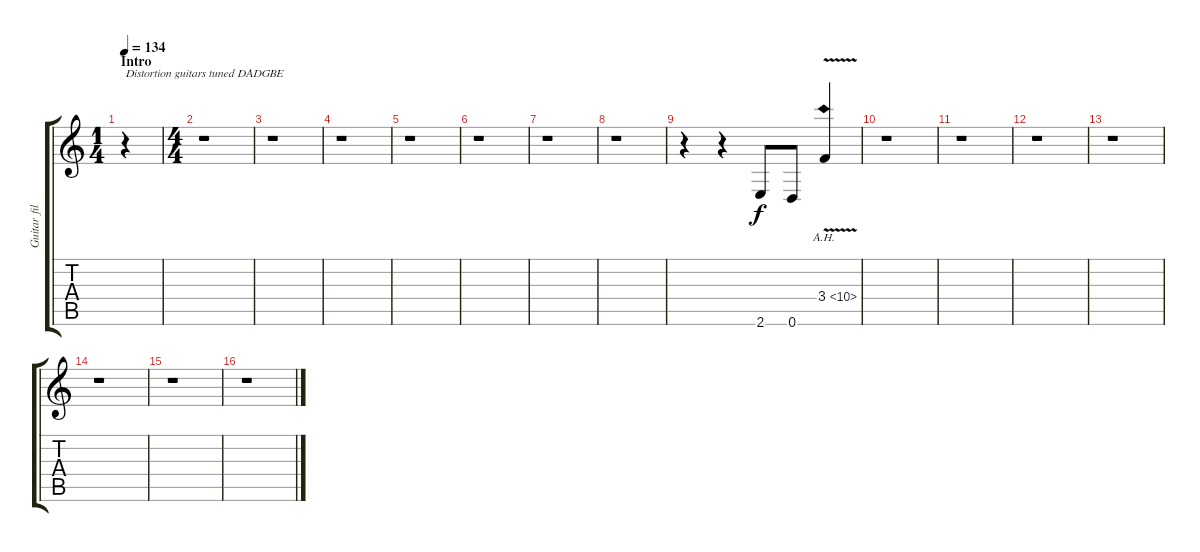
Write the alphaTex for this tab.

\track ("Guitar fills" "Guitar fil") {instrument distortionguitar}
\staff {score tabs}
\tuning (E4 B3 G3 D3 A2 D2) {hide}
\ts (1 4)
\section ("" "Intro")
\tempo 134
\clef g2
\ks c
r.4{txt "Distortion guitars tuned DADGBE" dy f instrument distortionguitar} |
\ts (4 4)
r.1 |
r.1 |
r.1 |
r.1 |
r.1 |
r.1 |
r.1 |
r.4 r.4 2.6.8 0.6.8 3.4{ah 7 v}.4 |
r.1 |
r.1 |
r.1 |
r.1 |
r.1 |
r.1 |
r.1
